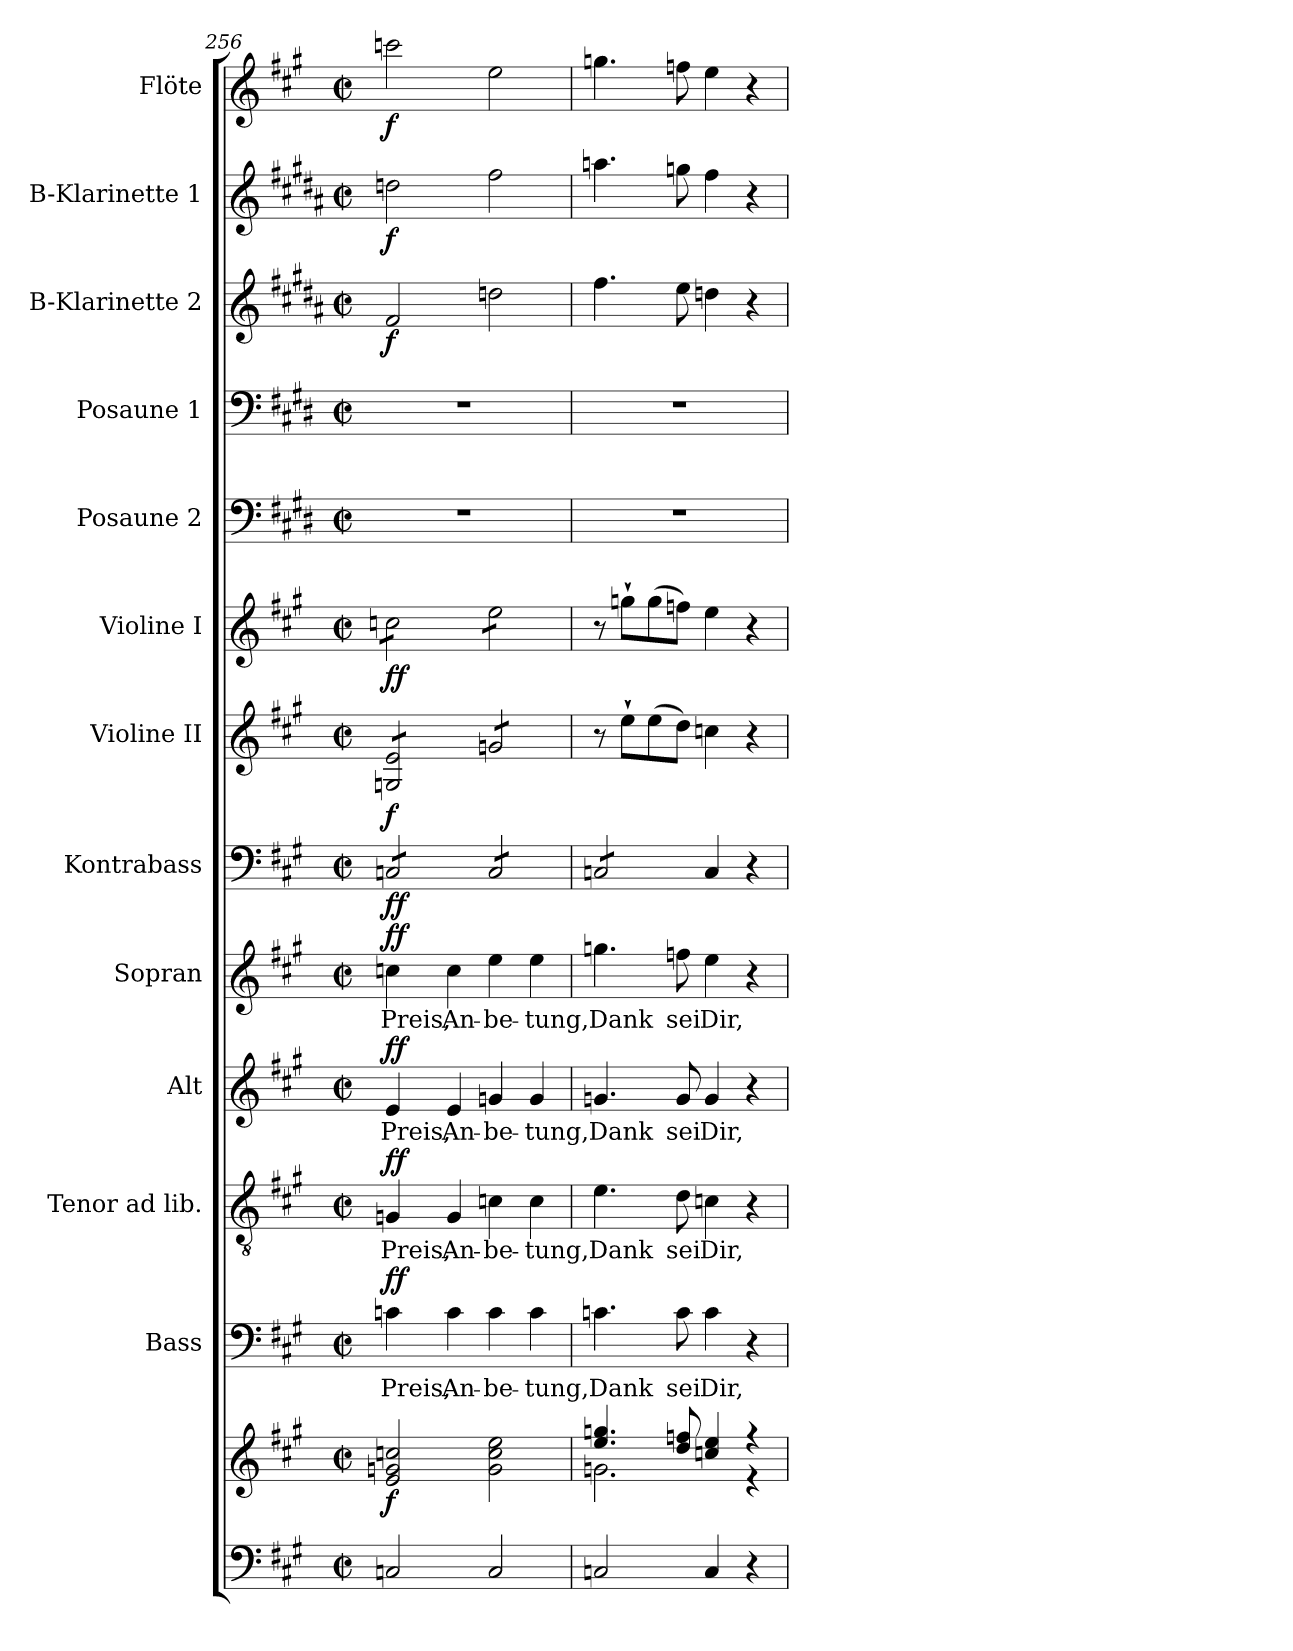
**kern	**kern	**dynam	**kern	**text	**dynam	**kern	**text	**dynam	**kern	**text	**dynam	**kern	**text	**dynam	**kern	**dynam	**kern	**dynam	**kern	**dynam	**kern	**kern	**kern	**dynam	**kern	**dynam	**kern	**dynam
*part13	*part13	*part13	*part12	*part12	*part12	*part11	*part11	*part11	*part10	*part10	*part10	*part9	*part9	*part9	*part8	*part8	*part7	*part7	*part6	*part6	*part5	*part4	*part3	*part3	*part2	*part2	*part1	*part1
*staff14	*staff13	*staff13/14	*staff12	*staff12	*staff12	*staff11	*staff11	*staff11	*staff10	*staff10	*staff10	*staff9	*staff9	*staff9	*staff8	*staff8	*staff7	*staff7	*staff6	*staff6	*staff5	*staff4	*staff3	*staff3	*staff2	*staff2	*staff1	*staff1
*	*	*	*I"Bass	*	*	*I"Tenor ad lib.	*	*	*I"Alt	*	*	*I"Sopran	*	*	*I"Kontrabass	*	*I"Violine II	*	*I"Violine I	*	*I"Posaune 2	*I"Posaune 1	*I"B-Klarinette 2	*	*I"B-Klarinette 1	*	*I"Flöte	*
*	*	*	*I'B.	*	*	*I'T.	*	*	*I'A.	*	*	*I'S.	*	*	*I'Kb.	*	*I'Vl. II	*	*I'Vl. I	*	*I'Pos 2	*I'Pos. 1	*I'B Kl. 2	*	*I'B Kl. 1	*	*I'Fl.	*
*clefF4	*clefG2	*	*clefF4	*	*	*clefGv2	*	*	*clefG2	*	*	*clefG2	*	*	*clefF4	*	*clefG2	*	*clefG2	*	*clefF4	*clefF4	*clefG2	*	*clefG2	*	*clefG2	*
*	*	*	*	*	*	*	*	*	*	*	*	*	*	*	*ITrd7c12	*	*	*	*	*	*ITrd4c7	*ITrd4c7	*ITrd1c2	*	*ITrd1c2	*	*	*
*k[f#c#g#]	*k[f#c#g#]	*	*k[f#c#g#]	*	*	*k[f#c#g#]	*	*	*k[f#c#g#]	*	*	*k[f#c#g#]	*	*	*k[f#c#g#]	*	*k[f#c#g#]	*	*k[f#c#g#]	*	*k[f#c#g#]	*k[f#c#g#]	*k[f#c#g#]	*	*k[f#c#g#]	*	*k[f#c#g#]	*
*A:	*A:	*	*A:	*	*	*A:	*	*	*A:	*	*	*A:	*	*	*A:	*	*A:	*	*A:	*	*A:	*A:	*A:	*	*A:	*	*A:	*
*M2/2	*M2/2	*	*M2/2	*	*	*M2/2	*	*	*M2/2	*	*	*M2/2	*	*	*M2/2	*	*M2/2	*	*M2/2	*	*M2/2	*M2/2	*M2/2	*	*M2/2	*	*M2/2	*
*met(c|)	*met(c|)	*	*met(c|)	*	*	*met(c|)	*	*	*met(c|)	*	*	*met(c|)	*	*	*met(c|)	*	*met(c|)	*	*met(c|)	*	*met(c|)	*met(c|)	*met(c|)	*	*met(c|)	*	*met(c|)	*
=256	=256	=256	=256	=256	=256	=256	=256	=256	=256	=256	=256	=256	=256	=256	=256	=256	=256	=256	=256	=256	=256	=256	=256	=256	=256	=256	=256	=256
!	!	!LO:DY:b	!	!LO:LY:b	!LO:DY:a	!	!LO:LY:b	!LO:DY:a	!	!LO:LY:b	!LO:DY:a	!	!LO:LY:b	!LO:DY:a	!	!LO:DY:b	!	!LO:DY:b	!	!LO:DY:b	!	!	!	!LO:DY:b	!	!LO:DY:b	!	!LO:DY:b
*	*	*	*	*	*	*	*	*	*	*	*	*	*	*	*tremolo	*	*	*	*	*	*	*	*	*	*	*	*	*
*	*	*	*	*	*	*	*	*	*	*	*	*	*	*	*	*	*tremolo	*	*	*	*	*	*	*	*	*	*	*
*	*	*	*	*	*	*	*	*	*	*	*	*	*	*	*	*	*	*	*tremolo	*	*	*	*	*	*	*	*	*
2Cn/	2e/ 2gn/ 2ccn/	f	4cn\	Preis,	ff	4Gn/	Preis,	ff	4e/	Preis,	ff	4ccn\	Preis,	ff	8CCn/L	ff	8Gn/ 8e/L	f	8ccn\L	ff	1r	1r	2e/	f	2ccn\	f	2cccn\	f
.	.	.	.	.	.	.	.	.	.	.	.	.	.	.	8CCn/	.	8Gn/ 8e/	.	8ccn\	.	.	.	.	.	.	.	.	.
!	!	!	!	!LO:LY:b	!	!	!LO:LY:b	!	!	!LO:LY:b	!	!	!LO:LY:b	!	!	!	!	!	!	!	!	!	!	!	!	!	!	!
.	.	.	4c\	An-	.	4G/	An-	.	4e/	An-	.	4cc\	An-	.	8CCn/	.	8Gn/ 8e/	.	8ccn\	.	.	.	.	.	.	.	.	.
.	.	.	.	.	.	.	.	.	.	.	.	.	.	.	8CCn/J	.	8Gn/ 8e/J	.	8ccn\J	.	.	.	.	.	.	.	.	.
!	!	!	!	!LO:LY:b	!	!	!LO:LY:b	!	!	!LO:LY:b	!	!	!LO:LY:b	!	!	!	!	!	!	!	!	!	!	!	!	!	!	!
2C/	2g\ 2cc\ 2ee\	.	4c\	-be-	.	4cn\	-be-	.	4gn/	-be-	.	4ee\	-be-	.	8CC/L	.	8gn/L	.	8ee\L	.	.	.	2ccn\	.	2ee\	.	2ee\	.
.	.	.	.	.	.	.	.	.	.	.	.	.	.	.	8CC/	.	8gn/	.	8ee\	.	.	.	.	.	.	.	.	.
!	!	!	!	!LO:LY:b	!	!	!LO:LY:b	!	!	!LO:LY:b	!	!	!LO:LY:b	!	!	!	!	!	!	!	!	!	!	!	!	!	!	!
.	.	.	4c\	-tung,	.	4c\	-tung,	.	4g/	-tung,	.	4ee\	-tung,	.	8CC/	.	8gn/	.	8ee\	.	.	.	.	.	.	.	.	.
.	.	.	.	.	.	.	.	.	.	.	.	.	.	.	8CC/J	.	8gn/J	.	8ee\J	.	.	.	.	.	.	.	.	.
*	*	*	*	*	*	*	*	*	*	*	*	*	*	*	*	*	*	*	*Xtremolo	*	*	*	*	*	*	*	*	*
*	*	*	*	*	*	*	*	*	*	*	*	*	*	*	*	*	*Xtremolo	*	*	*	*	*	*	*	*	*	*	*
=257	=257	=257	=257	=257	=257	=257	=257	=257	=257	=257	=257	=257	=257	=257	=257	=257	=257	=257	=257	=257	=257	=257	=257	=257	=257	=257	=257	=257
*	*^	*	*	*	*	*	*	*	*	*	*	*	*	*	*	*	*	*	*	*	*	*	*	*	*	*	*	*
!	!	!	!	!	!LO:LY:b	!	!	!LO:LY:b	!	!	!LO:LY:b	!	!	!LO:LY:b	!	!	!	!	!	!	!	!	!	!	!	!	!	!	!
2Cn/	4.ee/ 4.ggn/	2.gn\	.	4.cn\	Dank	.	4.e\	Dank	.	4.gn/	Dank	.	4.ggn\	Dank	.	8CCn/L	.	8r	.	8r	.	1r	1r	4.ee\	.	4.ggn\	.	4.ggn\	.
.	.	.	.	.	.	.	.	.	.	.	.	.	.	.	.	8CCn/	.	8ee`>\L	.	8ggn`>\L	.	.	.	.	.	.	.	.	.
.	.	.	.	.	.	.	.	.	.	.	.	.	.	.	.	8CCn/	.	(>8ee\	.	(>8gg\	.	.	.	.	.	.	.	.	.
!	!	!	!	!	!LO:LY:b	!	!	!LO:LY:b	!	!	!LO:LY:b	!	!	!LO:LY:b	!	!	!	!	!	!	!	!	!	!	!	!	!	!	!
.	8dd/ 8ffn/	.	.	8c\	sei	.	8d\	sei	.	8g/	sei	.	8ffn\	sei	.	8CCn/J	.	8dd\J)	.	8ffn\J)	.	.	.	8dd\	.	8ffn\	.	8ffn\	.
*	*	*	*	*	*	*	*	*	*	*	*	*	*	*	*	*Xtremolo	*	*	*	*	*	*	*	*	*	*	*	*	*
!	!	!	!	!	!LO:LY:b	!	!	!LO:LY:b	!	!	!LO:LY:b	!	!	!LO:LY:b	!	!	!	!	!	!	!	!	!	!	!	!	!	!	!
4C/	4ccn/ 4ee/	.	.	4c\	Dir,	.	4cn\	Dir,	.	4g/	Dir,	.	4ee\	Dir,	.	4CC/	.	4ccn\	.	4ee\	.	.	.	4ccn\	.	4ee\	.	4ee\	.
4r	4r	4r	.	4r	.	.	4r	.	.	4r	.	.	4r	.	.	4r	.	4r	.	4r	.	.	.	4r	.	4r	.	4r	.
*	*v	*v	*	*	*	*	*	*	*	*	*	*	*	*	*	*	*	*	*	*	*	*	*	*	*	*	*	*	*
=	=	=	=	=	=	=	=	=	=	=	=	=	=	=	=	=	=	=	=	=	=	=	=	=	=	=	=	=
*-	*-	*-	*-	*-	*-	*-	*-	*-	*-	*-	*-	*-	*-	*-	*-	*-	*-	*-	*-	*-	*-	*-	*-	*-	*-	*-	*-	*-
